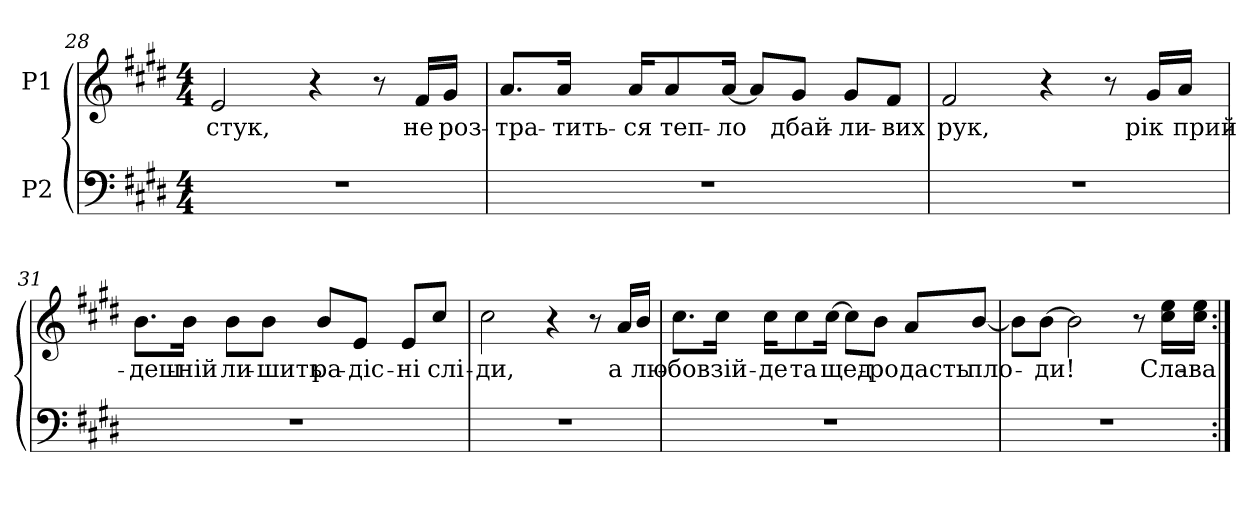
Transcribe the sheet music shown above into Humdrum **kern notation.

**kern	**kern	**text
*part2	*part1	*part1
*staff2	*staff1	*staff1
*I"P2	*I"P1	*
!!LO:LB:g=z
*clefF4	*clefG2	*
*k[f#c#g#d#]	*k[f#c#g#d#]	*
*E:	*E:	*
*M4/4	*M4/4	*
=28	=28	=28
!	!	!LO:LY:b:color=#000000
1r	2ei/	стук,
.	4r	.
.	8r	.
!	!	!LO:LY:b:color=#000000
.	16f#i/LL	не
!	!	!LO:LY:b:color=#000000
.	16g#i/JJ	роз-
=29	=29	=29
!	!	!LO:LY:b:color=#000000
1r	8.ai/L	-тра-
!	!	!LO:LY:b:color=#000000
.	16ai/Jk	-тить-
!	!	!LO:LY:b:color=#000000
.	16ai/KL	-ся
!	!	!LO:LY:b:color=#000000
.	8ai/	теп-
!	!	!LO:LY:b:color=#000000
.	[<16ai/Jk	-ло
.	8ai/L]	.
!	!	!LO:LY:b:color=#000000
.	8g#i/J	дбай-
!	!	!LO:LY:b:color=#000000
.	8g#i/L	-ли-
!	!	!LO:LY:b:color=#000000
.	8f#i/J	-вих
=30	=30	=30
!	!	!LO:LY:b:color=#000000
1r	2f#i/	рук,
.	4r	.
.	8r	.
!	!	!LO:LY:b:color=#000000
.	16g#i/LL	рік
!	!	!LO:LY:b:color=#000000
.	16ai/JJ	прий-
!!LO:LB:g=z
=31	=31	=31
!	!	!LO:LY:b:color=#000000
1r	8.bi\L	-деш-
!	!	!LO:LY:b:color=#000000
.	16bi\Jk	-ній
!	!	!LO:LY:b:color=#000000
.	8bi\L	ли-
!	!	!LO:LY:b:color=#000000
.	8bi\J	-шить
!	!	!LO:LY:b:color=#000000
.	8bi/L	ра-
!	!	!LO:LY:b:color=#000000
.	8ei/J	-діс-
!	!	!LO:LY:b:color=#000000
.	8ei/L	-ні
!	!	!LO:LY:b:color=#000000
.	8cc#i/J	слі-
=32	=32	=32
!	!	!LO:LY:b:color=#000000
1r	2cc#i\	-ди,
.	4r	.
.	8r	.
!	!	!LO:LY:b:color=#000000
.	16ai/LL	а
!	!	!LO:LY:b:color=#000000
.	16bi/JJ	лю-
!!LO:LB:g=z
=33	=33	=33
!	!	!LO:LY:b:color=#000000
1r	8.cc#i\L	-бов
!	!	!LO:LY:b:color=#000000
.	16cc#i\Jk	зій-
!	!	!LO:LY:b:color=#000000
.	16cc#i\KL	-де
!	!	!LO:LY:b:color=#000000
.	8cc#i\	та
!	!	!LO:LY:b:color=#000000
.	[>16cc#i\Jk	щед-
.	8cc#i\L]	.
!	!	!LO:LY:b:color=#000000
.	8bi\J	-ро
!	!	!LO:LY:b:color=#000000
.	8ai/L	дасть
!	!	!LO:LY:b:color=#000000
.	[>8bi/J	пло-
=34	=34	=34
1r	8bi\L]	.
!	!	!LO:LY:b:color=#000000
.	[>8bi\J	-ди!
.	2bi\]	.
.	8r	.
!	!	!LO:LY:b:color=#000000
.	16cc#i\ 16eei\LL	Сла-
!	!	!LO:LY:b:color=#000000
.	16cc#i\ 16eei\JJ	-ва
=:|!	=:|!	=:|!
*-	*-	*-
